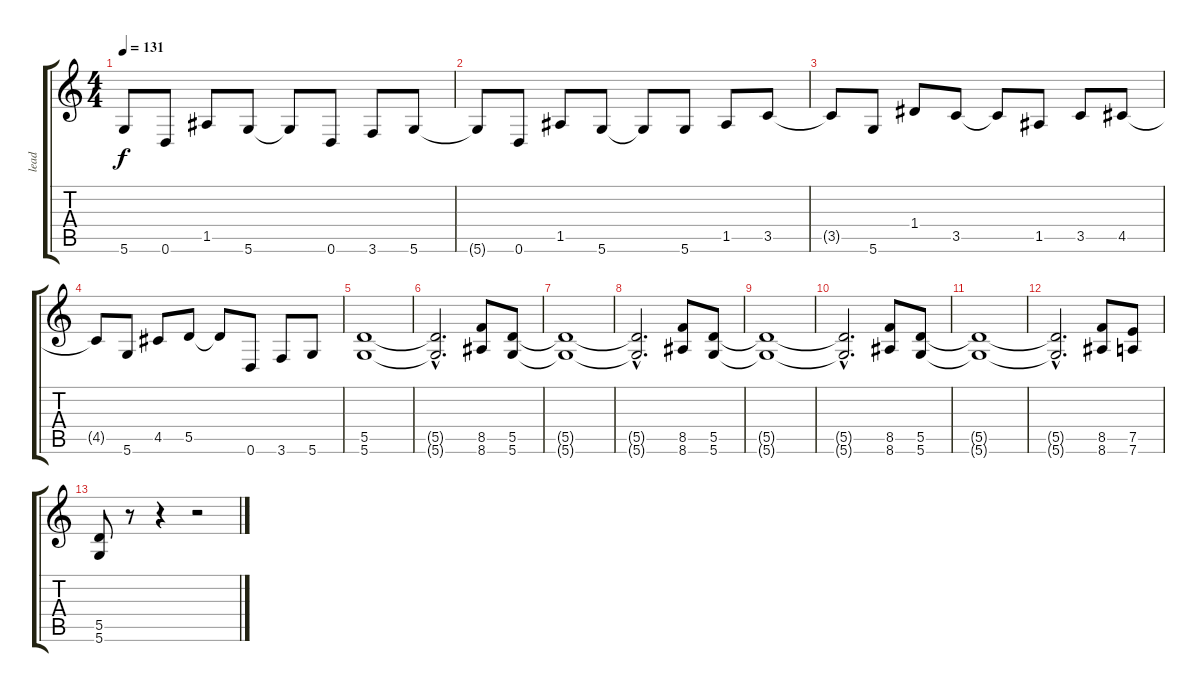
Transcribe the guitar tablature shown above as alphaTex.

\track ("lead" "lead") {instrument distortionguitar}
\staff {score tabs}
\tuning (E4 B3 G3 D3 A2 D2) {hide}
\ts (4 4)
\tempo 131
\clef g2
\ks c
5.6{t}.8{dy f} 0.6.8 1.5.8 5.6.8 5.6{t}.8 0.6.8 3.6.8 5.6.8 |
5.6{t}.8 0.6.8 1.5.8 5.6.8 5.6{t}.8 5.6.8 1.5.8 3.5.8 |
3.5{t}.8 5.6.8 1.4.8 3.5.8 3.5{t}.8 1.5.8 3.5.8 4.5.8 |
4.5{t}.8 5.6.8 4.5.8 5.5.8 5.5{t}.8 0.6.8 3.6.8 5.6.8 |
(5.5 5.6).1 |
(5.5{hac t} 5.6{hac t}).2{d} (8.5 8.6).8 (5.5 5.6).8 |
(5.5{t} 5.6{t}).1 |
(5.5{hac t} 5.6{hac t}).2{d} (8.5 8.6).8 (5.5 5.6).8 |
(5.5{t} 5.6{t}).1 |
(5.5{hac t} 5.6{hac t}).2{d} (8.5 8.6).8 (5.5 5.6).8 |
(5.5{t} 5.6{t}).1 |
(5.5{hac t} 5.6{hac t}).2{d} (8.5 8.6).8 (7.5 7.6).8 |
(5.5 5.6).8 r.8 r.4 r.2
